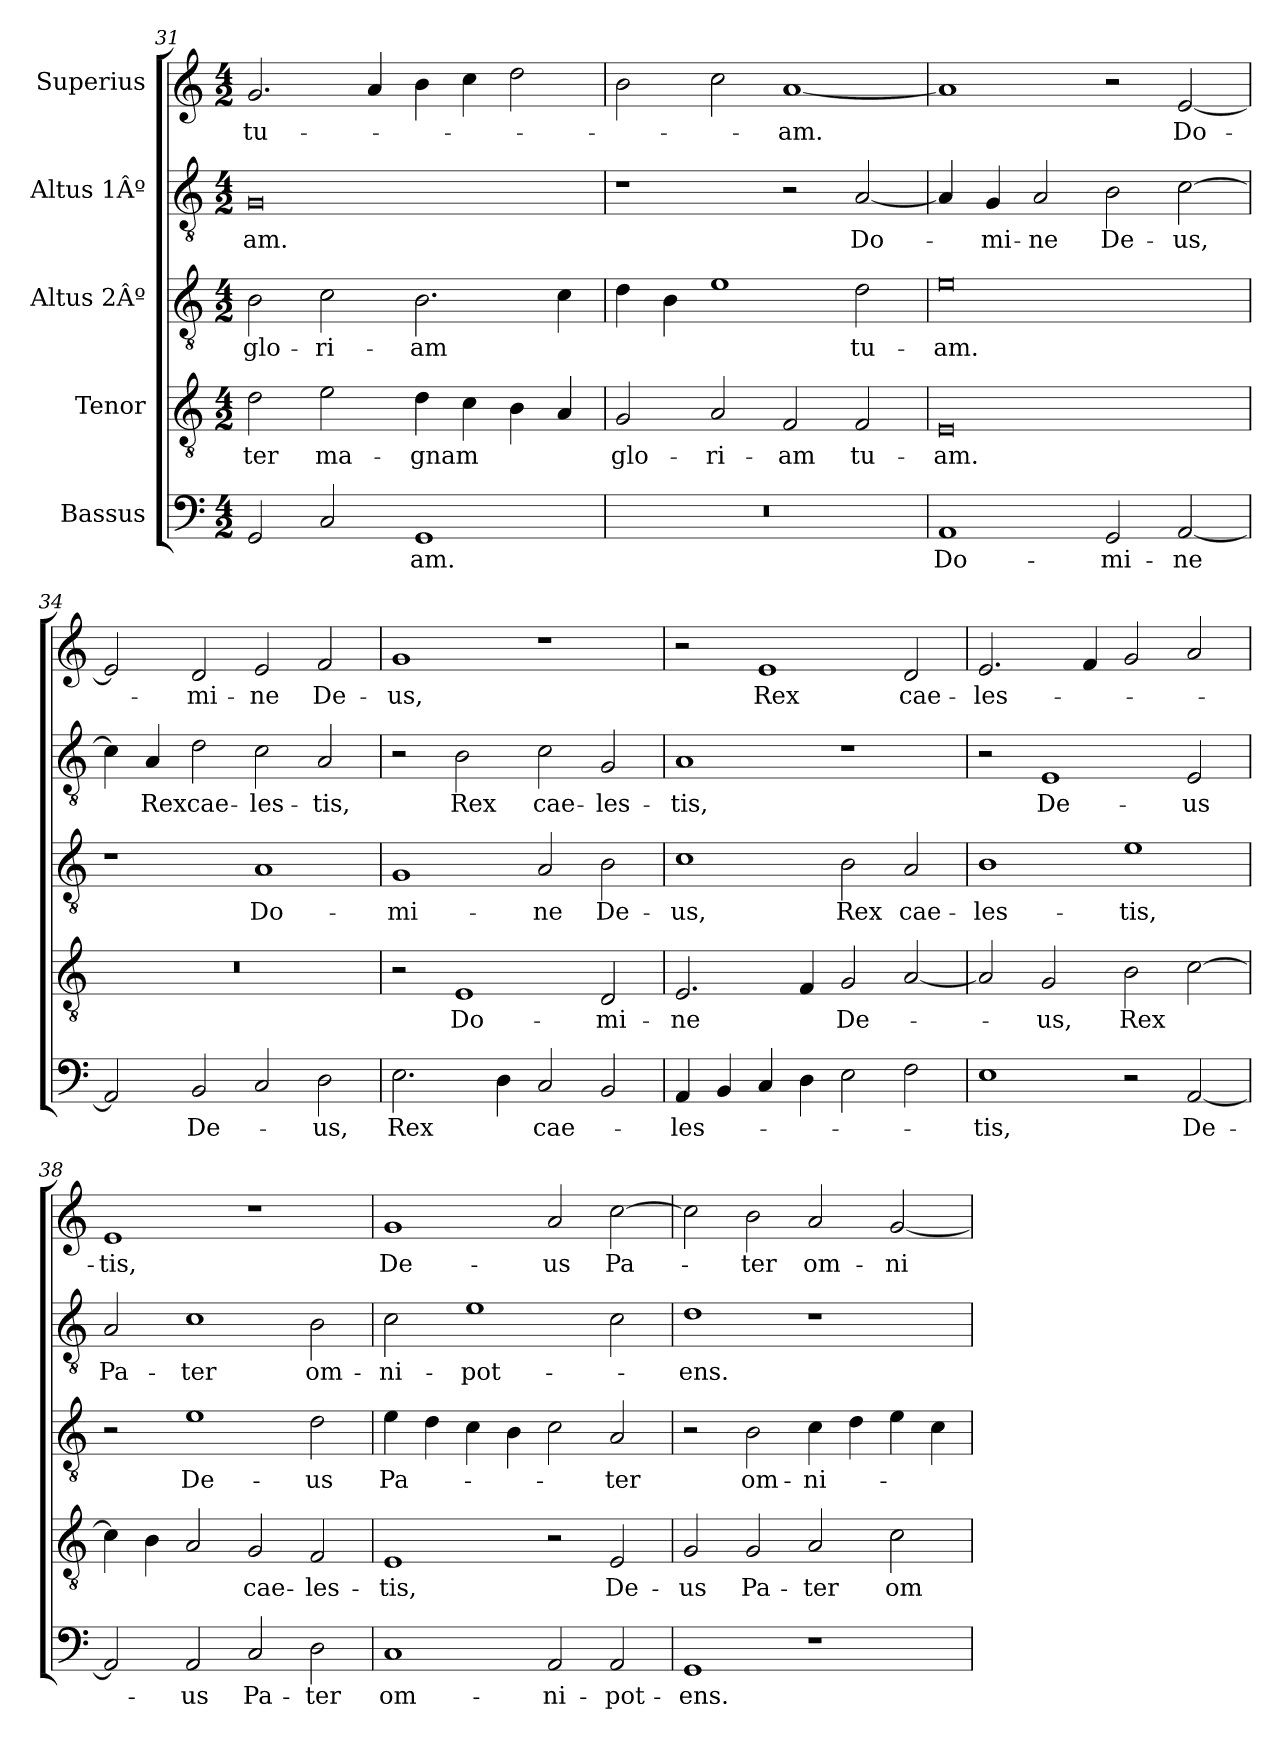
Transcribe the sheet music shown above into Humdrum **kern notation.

**kern	**text	**kern	**text	**kern	**text	**kern	**text	**kern	**text
*part5	*part5	*part4	*part4	*part3	*part3	*part2	*part2	*part1	*part1
*staff5	*staff5	*staff4	*staff4	*staff3	*staff3	*staff2	*staff2	*staff1	*staff1
*I"Bassus	*	*I"Tenor	*	*I"Altus 2Âº	*	*I"Altus 1Âº	*	*I"Superius	*
*clefF4	*	*clefGv2	*	*clefGv2	*	*clefGv2	*	*clefG2	*
*k[]	*	*k[]	*	*k[]	*	*k[]	*	*k[]	*
*M4/2	*	*M4/2	*	*M4/2	*	*M4/2	*	*M4/2	*
=31	=31	=31	=31	=31	=31	=31	=31	=31	=31
2GG/	.	2d\	-ter	2B\	glo-	0G/	-am.	2.g/	tu-
2C/	.	2e\	ma-	2c\	-ri-	.	.	.	.
.	.	.	.	.	.	.	.	4a/	.
1GG/	-am.	4d\	-gnam	2.B\	-am	.	.	4b\	.
.	.	4c\	.	.	.	.	.	4cc\	.
.	.	4B\	.	.	.	.	.	2dd\	.
.	.	4A/	.	4c\	.	.	.	.	.
=32	=32	=32	=32	=32	=32	=32	=32	=32	=32
0r	.	2G/	glo-	4d\	.	1r	.	2b\	.
.	.	.	.	4B\	.	.	.	.	.
.	.	2A/	-ri-	1e\	.	.	.	2cc\	.
.	.	2F/	-am	.	.	2r	.	[1a/	-am.
.	.	2F/	tu-	2d\	tu-	[2A/	Do-	.	.
=33	=33	=33	=33	=33	=33	=33	=33	=33	=33
1AA/	Do-	0E/	-am.	0e\	-am.	4A/]	.	1a/]	.
.	.	.	.	.	.	4G/	-mi-	.	.
.	.	.	.	.	.	2A/	-ne	.	.
2GG/	-mi-	.	.	.	.	2B\	De-	2r	.
[2AA/	-ne	.	.	.	.	[2c\	-us,	[2e/	Do-
=34	=34	=34	=34	=34	=34	=34	=34	=34	=34
2AA/]	.	0r	.	1r	.	4c\]	.	2e/]	.
.	.	.	.	.	.	4A/	Rex	.	.
2BB/	De-	.	.	.	.	2d\	cae-	2d/	-mi-
2C/	.	.	.	1A/	Do-	2c\	-les-	2e/	-ne
2D\	-us,	.	.	.	.	2A/	-tis,	2f/	De-
=35	=35	=35	=35	=35	=35	=35	=35	=35	=35
2.E\	Rex	2r	.	1G/	-mi-	2r	.	1g/	-us,
.	.	1E/	Do-	.	.	2B\	Rex	.	.
4D\	.	.	.	.	.	.	.	.	.
2C/	cae-	.	.	2A/	-ne	2c\	cae-	1r	.
2BB/	.	2D/	-mi-	2B\	De-	2G/	-les-	.	.
=36	=36	=36	=36	=36	=36	=36	=36	=36	=36
4AA/	-les-	2.E/	-ne	1c\	-us,	1A/	-tis,	2r	.
4BB/	.	.	.	.	.	.	.	.	.
4C/	.	.	.	.	.	.	.	1e/	Rex
4D\	.	4F/	.	.	.	.	.	.	.
2E\	.	2G/	De-	2B\	Rex	1r	.	.	.
2F\	.	[2A/	.	2A/	cae-	.	.	2d/	cae-
=37	=37	=37	=37	=37	=37	=37	=37	=37	=37
1E\	-tis,	2A/]	.	1B\	-les-	2r	.	2.e/	-les-
.	.	2G/	-us,	.	.	1E/	De-	.	.
.	.	.	.	.	.	.	.	4f/	.
2r	.	2B\	Rex	1e\	-tis,	.	.	2g/	.
[2AA/	De-	[2c\	.	.	.	2E/	-us	2a/	.
=38	=38	=38	=38	=38	=38	=38	=38	=38	=38
2AA/]	.	4c\]	.	2r	.	2A/	Pa-	1e/	-tis,
.	.	4B\	.	.	.	.	.	.	.
2AA/	-us	2A/	.	1e\	De-	1c\	-ter	.	.
2C/	Pa-	2G/	cae-	.	.	.	.	1r	.
2D\	-ter	2F/	-les-	2d\	-us	2B\	om-	.	.
=39	=39	=39	=39	=39	=39	=39	=39	=39	=39
1C/	om-	1E/	-tis,	4e\	Pa-	2c\	-ni-	1g/	De-
.	.	.	.	4d\	.	.	.	.	.
.	.	.	.	4c\	.	1e\	-pot-	.	.
.	.	.	.	4B\	.	.	.	.	.
2AA/	-ni-	2r	.	2c\	.	.	.	2a/	-us
2AA/	-pot-	2E/	De-	2A/	-ter	2c\	.	[2cc\	Pa-
=40	=40	=40	=40	=40	=40	=40	=40	=40	=40
1GG/	-ens.	2G/	-us	2r	.	1d\	-ens.	2cc\]	.
.	.	2G/	Pa-	2B\	om-	.	.	2b\	-ter
1r	.	2A/	-ter	4c\	-ni-	1r	.	2a/	om-
.	.	.	.	4d\	.	.	.	.	.
.	.	2c\	om-	4e\	.	.	.	[2g/	-ni-
.	.	.	.	4c\	.	.	.	.	.
=	=	=	=	=	=	=	=	=	=
*-	*-	*-	*-	*-	*-	*-	*-	*-	*-
